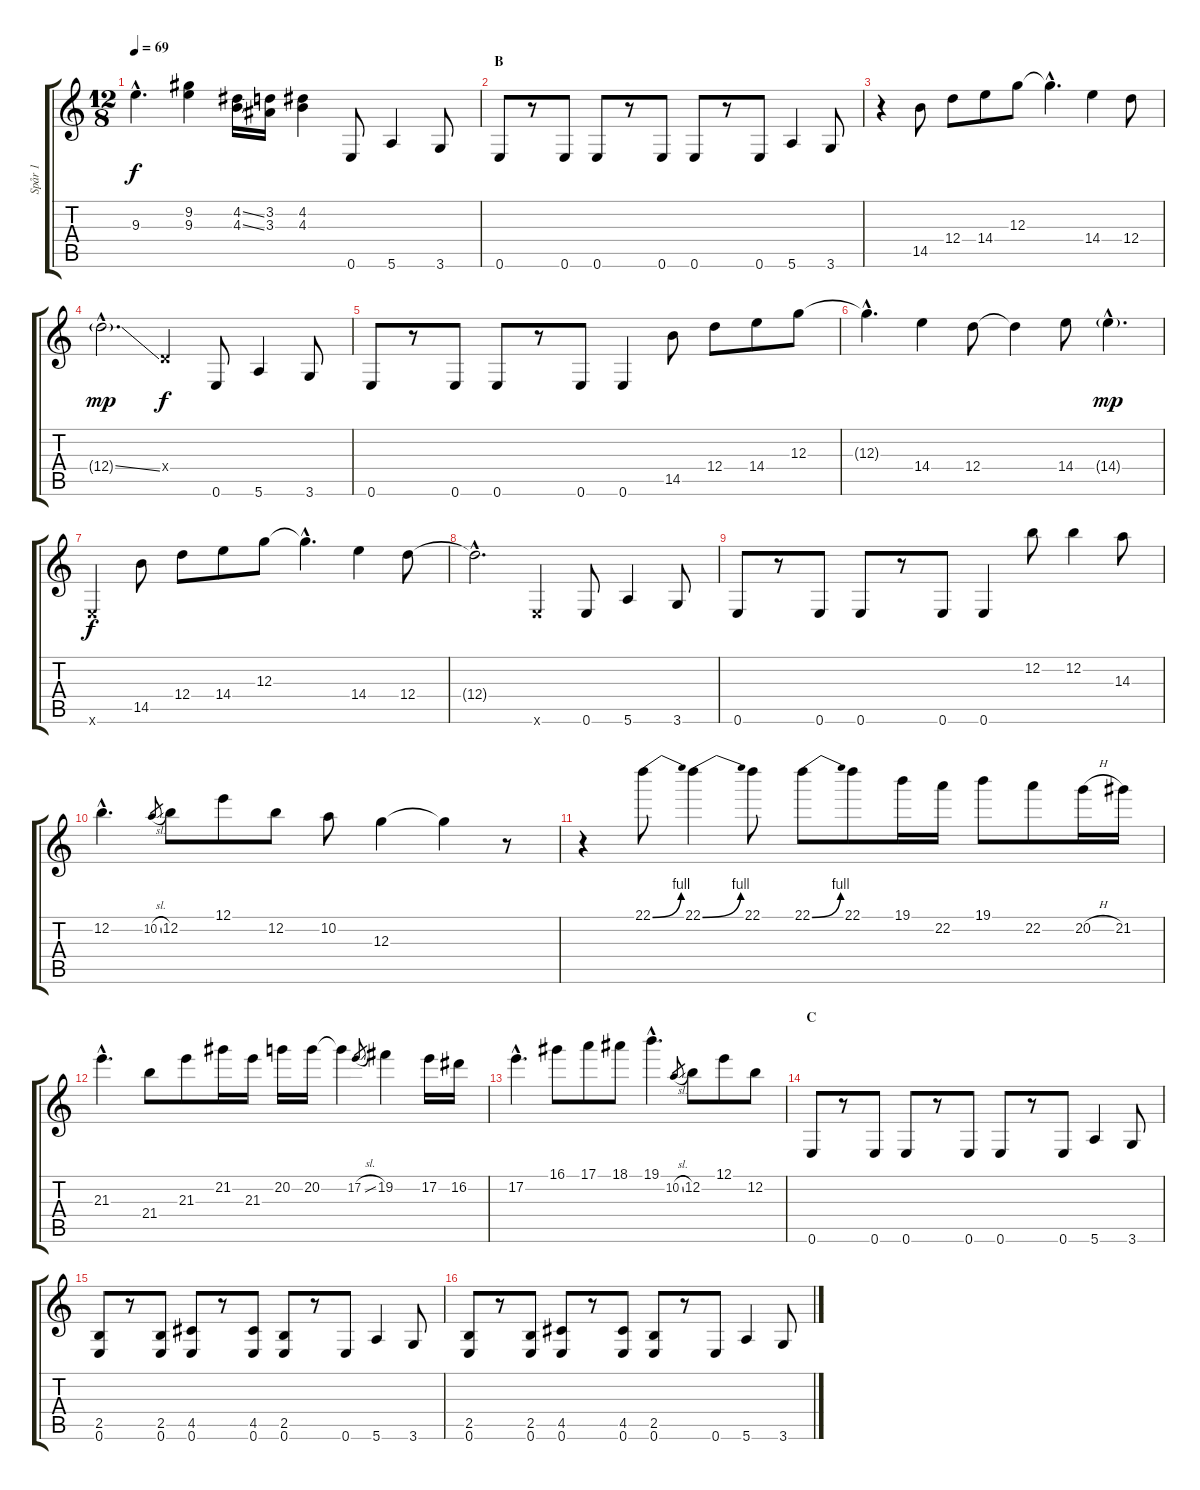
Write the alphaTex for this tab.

\track ("Spår 1" "Spår 1") {instrument distortionguitar}
\staff {score tabs}
\tuning (E4 B3 G3 D3 A2 E2) {hide}
\ts (12 8)
\tempo 69
\clef g2
\ks c
9.3{hac}.4{d dy f} (9.2 9.3).4 (4.2{ss} 4.3{ss}).16 (3.2 3.3).16 (4.2 4.3).4 0.6.8 5.6.4 3.6.8 |
\section ("" "B")
0.6.8 r.8 0.6.8 0.6.8 r.8 0.6.8 0.6.8 r.8 0.6.8 5.6.4 3.6.8 |
r.4 14.5.8 12.4.8 14.4.8 12.3.8 12.3{hac t}.4{d} 14.4.4 12.4.8 |
12.4{ss g hac}.2{d dy mp} 0.4{x}.4{dy f} 0.6.8 5.6.4 3.6.8 |
0.6.8 r.8 0.6.8 0.6.8 r.8 0.6.8 0.6.4 14.5.8 12.4.8 14.4.8 12.3.8 |
12.3{hac t}.4{d} 14.4.4 12.4.8 12.4{t}.4 14.4.8 14.4{g hac}.4{d dy mp} |
0.6{x}.4{dy f} 14.5.8 12.4.8 14.4.8 12.3.8 12.3{hac t}.4{d} 14.4.4 12.4.8 |
12.4{hac t}.2{d} 0.6{x}.4 0.6.8 5.6.4 3.6.8 |
0.6.8 r.8 0.6.8 0.6.8 r.8 0.6.8 0.6.4 12.2.8 12.2.4 14.3.8 |
12.2{hac}.4{d} 10.2{sl}.8{gr} 12.2.8 12.1.8 12.2.8 10.2.8 12.3.4 12.3{t}.4 r.8 |
r.4 22.1{be (bend 0 0 60 4)}.8 22.1{be (bend 0 0 60 4)}.4 22.1.8 22.1{be (bend 0 0 60 4)}.8 22.1.8 19.1.16 22.2.16 19.1.8 22.2.8 20.2{h}.16 21.2.16 |
21.3{hac}.4{d} 21.4.8 21.3.8 21.2.16 21.3.16 20.2.16 20.2.16 20.2{t}.4 17.2{sl}.8{gr} 19.2.4 17.2.16 16.2.16 |
17.2{hac}.4{d} 16.1.8 17.1.8 18.1.8 19.1{hac}.4{d} 10.2{sl}.8{gr} 12.2.8 12.1.8 12.2.8 |
\section ("" "C")
0.6.8 r.8 0.6.8 0.6.8 r.8 0.6.8 0.6.8 r.8 0.6.8 5.6.4 3.6.8 |
(2.5 0.6).8 r.8 (2.5 0.6).8 (4.5 0.6).8 r.8 (4.5 0.6).8 (2.5 0.6).8 r.8 0.6.8 5.6.4 3.6.8 |
(2.5 0.6).8 r.8 (2.5 0.6).8 (4.5 0.6).8 r.8 (4.5 0.6).8 (2.5 0.6).8 r.8 0.6.8 5.6.4 3.6.8
